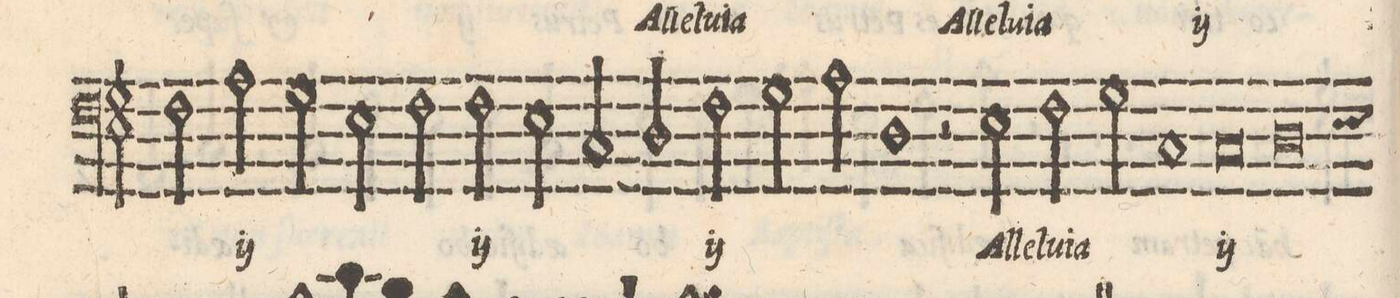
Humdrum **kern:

**kern	**text
*I"BASSVS	*
*clefF4	*
*k[]	*
*met(C|)	*
*M2/1	*
2F\	-ia
2A\	Al-
2G\	-le-
2E\	-lu-
=48-	=48-
2F\	-ia
2F\	Al-
2E\	-le-
2C/	-lu-
=49-	=49-
2D/	-ia
2F\	Al-
2G\	-le-
2A\	-lu-
=50-	=50-
1D	-ia
*	*Xij
2r	.
2E\	Al-
=51-	=51-
2F\	-le-
2G\	-lu-
1C	-ia
=52-	=52-
*	*ij
0C	Al-
=53-	=53-
0D	-le-
*custos:E	*
=54-	=54-
*-	*-
